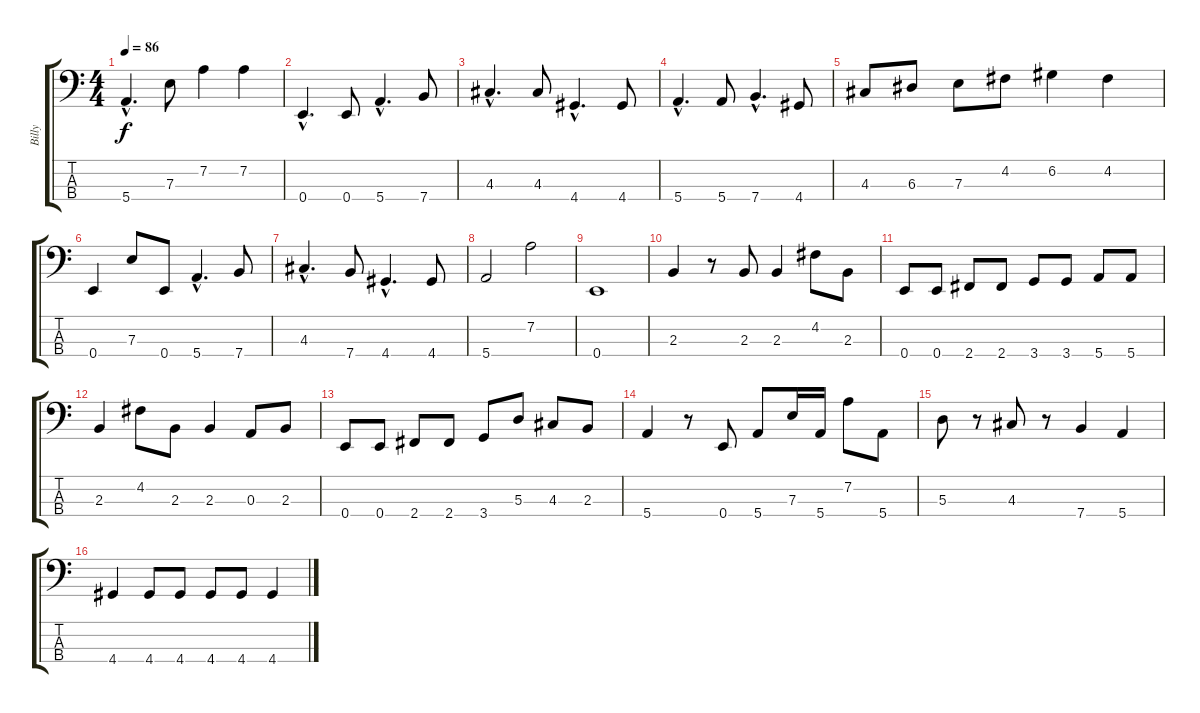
\track ("Billy" "Billy") {instrument electricbassfinger}
\staff {score tabs}
\tuning (G2 D2 A1 E1) {hide}
\ts (4 4)
\tempo 86
\clef f4
\ks c
5.4{hac}.4{d dy f} 7.3.8 7.2.4 7.2.4 |
0.4{hac}.4{d} 0.4.8 5.4{hac}.4{d} 7.4.8 |
4.3{hac}.4{d} 4.3.8 4.4{hac}.4{d} 4.4.8 |
5.4{hac}.4{d} 5.4.8 7.4{hac}.4{d} 4.4.8 |
4.3.8 6.3.8 7.3.8 4.2.8 6.2.4 4.2.4 |
0.4.4 7.3.8 0.4.8 5.4{hac}.4{d} 7.4.8 |
4.3{hac}.4{d} 7.4.8 4.4{hac}.4{d} 4.4.8 |
5.4.2 7.2.2 |
0.4.1 |
2.3.4 r.8 2.3.8 2.3.4 4.2.8 2.3.8 |
0.4.8 0.4.8 2.4.8 2.4.8 3.4.8 3.4.8 5.4.8 5.4.8 |
2.3.4 4.2.8 2.3.8 2.3.4 0.3.8 2.3.8 |
0.4.8 0.4.8 2.4.8 2.4.8 3.4.8 5.3.8 4.3.8 2.3.8 |
5.4.4 r.8 0.4.8 5.4.8 7.3.16 5.4.16 7.2.8 5.4.8 |
5.3.8 r.8 4.3.8 r.8 7.4.4 5.4.4 |
4.4.4 4.4.8 4.4.8 4.4.8 4.4.8 4.4.4
